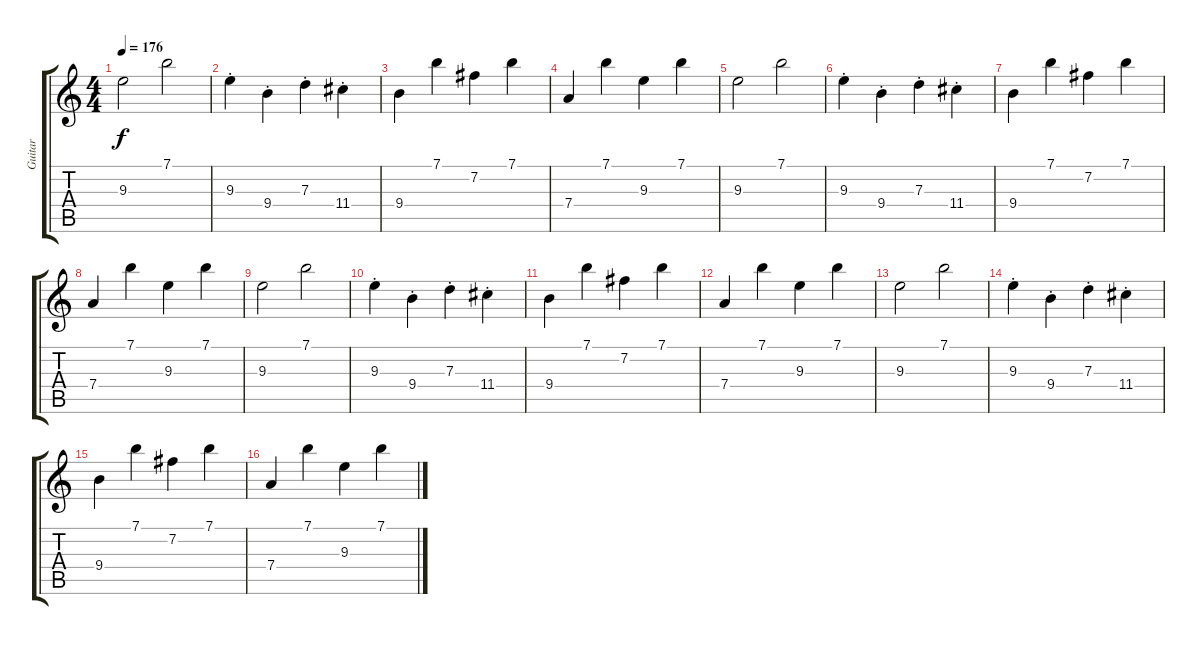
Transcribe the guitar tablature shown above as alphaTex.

\track ("Guitar" "Guitar") {instrument acousticguitarnylon}
\staff {score tabs}
\tuning (E4 B3 G3 D3 A2 E2) {hide}
\ts (4 4)
\tempo 176
\clef g2
\ks c
9.3.2{dy f} 7.1.2 |
9.3{st}.4 9.4{st}.4 7.3{st}.4 11.4{st}.4 |
9.4.4 7.1.4 7.2.4 7.1.4 |
7.4.4 7.1.4 9.3.4 7.1.4 |
9.3.2 7.1.2 |
9.3{st}.4 9.4{st}.4 7.3{st}.4 11.4{st}.4 |
9.4.4 7.1.4 7.2.4 7.1.4 |
7.4.4 7.1.4 9.3.4 7.1.4 |
9.3.2 7.1.2 |
9.3{st}.4 9.4{st}.4 7.3{st}.4 11.4{st}.4 |
9.4.4 7.1.4 7.2.4 7.1.4 |
7.4.4 7.1.4 9.3.4 7.1.4 |
9.3.2 7.1.2 |
9.3{st}.4 9.4{st}.4 7.3{st}.4 11.4{st}.4 |
9.4.4 7.1.4 7.2.4 7.1.4 |
7.4.4 7.1.4 9.3.4 7.1.4
